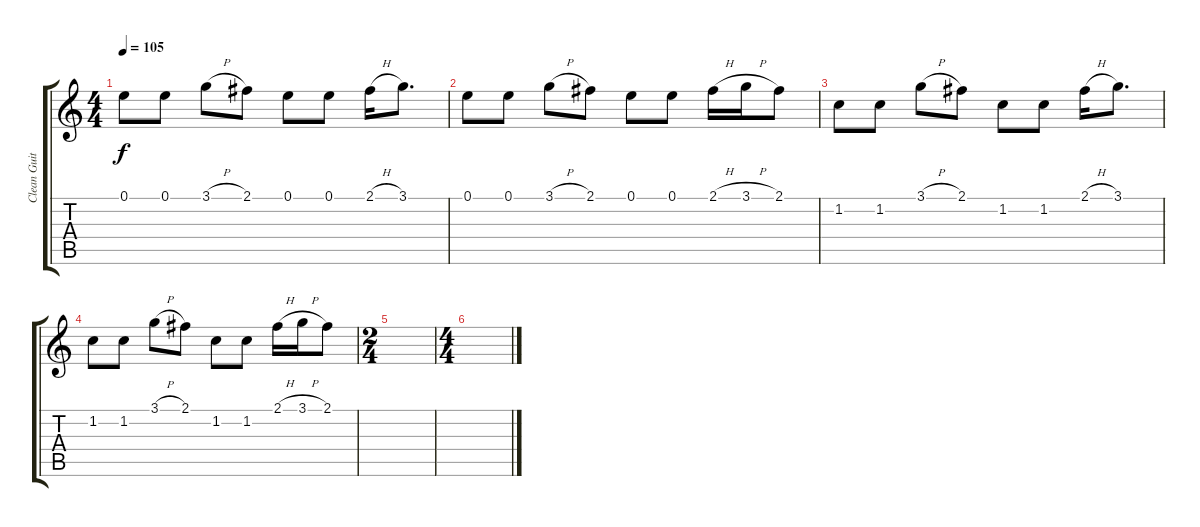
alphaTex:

\track ("Clean Guitar" "Clean Guit") {instrument acousticguitarsteel}
\staff {score tabs}
\tuning (E4 B3 G3 D3 A2 E2) {hide}
\ts (4 4)
\tempo 105
\clef g2
\ks c
0.1.8{dy f instrument overdrivenguitar} 0.1.8 3.1{h}.8 2.1.8 0.1.8 0.1.8 2.1{h}.16 3.1.8{d} |
0.1.8 0.1.8 3.1{h}.8 2.1.8 0.1.8 0.1.8 2.1{h}.16 3.1{h}.16 2.1.8 |
1.2.8 1.2.8 3.1{h}.8 2.1.8 1.2.8 1.2.8 2.1{h}.16 3.1.8{d} |
1.2.8 1.2.8 3.1{h}.8 2.1.8 1.2.8 1.2.8 2.1{h}.16 3.1{h}.16 2.1.8 |
\ts (2 4)
|
\ts (4 4)
